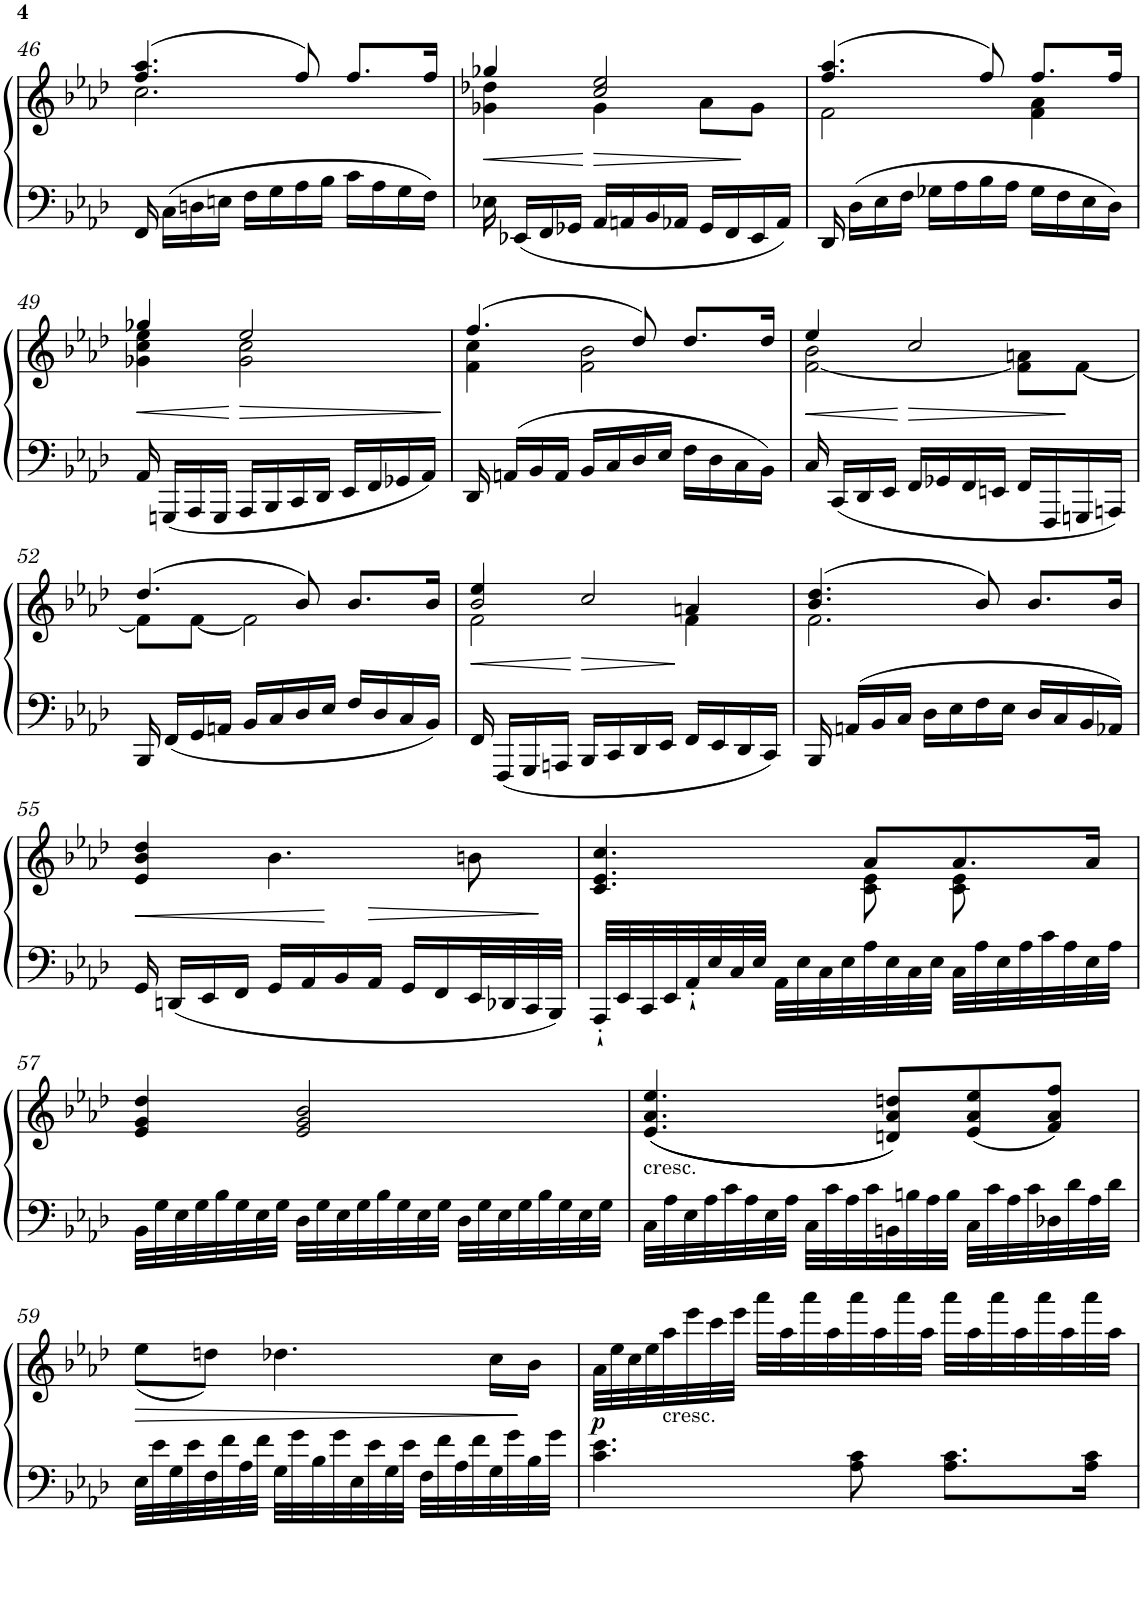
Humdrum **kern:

**kern	**kern	**dynam
*part1	*part1	*part1
*staff2	*staff1	*staff1/2
*I"Piano	*	*
*I'Pno	*	*
!!LO:PB:g=z
*clefF4	*clefG2	*
*k[b-e-a-d-]	*k[b-e-a-d-]	*
*A-:	*A-:	*
*M3/4	*M3/4	*
=46	=46	=46
*	*^	*
16FF/	(>4.ff/ 4.aa-/	2.cc\	.
16C\LL	.	.	.
16Dn\	.	.	.
16En\JJ	.	.	.
16F\LL	.	.	.
16G\	.	.	.
16A-\	8ff/)	.	.
16B-\JJ	.	.	.
16c\LL	8.ff/L	.	.
16A-\	.	.	.
16G\	.	.	.
16F\JJ	16ff/Jk	.	.
=47	=47	=47	=47
!	!	!	!LO:HP:b
16E-X\	4gg-X/	4g-X\ 4dd-X\	<
16EE-X/LL	.	.	.
16FF/	.	.	.
16GG-X/JJ	.	.	.
!	!	!	!LO:HP:n=1:b
16AA-/LL	2cc/ 2ee-/	4g-\	[ >
16AAn/	.	.	.
16BB-/	.	.	.
16AA-X/JJ	.	.	.
16GG-/LL	.	8a-\L	.
16FF/	.	.	.
16EE-/	.	8g-\J	]
16AA-/JJ	.	.	.
=48	=48	=48	=48
16DD-/	(>4.ff/ 4.aa-/	2f\	.
16D-\LL	.	.	.
16E-\	.	.	.
16F\JJ	.	.	.
16G-X\LL	.	.	.
16A-\	.	.	.
16B-\	8ff/)	.	.
16A-\JJ	.	.	.
16G-\LL	8.ff/L	4f\ 4a-\	.
16F\	.	.	.
16E-\	.	.	.
16D-\JJ	16ff/Jk	.	.
!!LO:LB:g=z	!!
=49	=49	=49	=49
!	!	!	!LO:HP:b
16AA-/	4gg-X/	4g-X\ 4cc\ 4ee-\	<
16GGGn/LL	.	.	.
16AAA-/	.	.	.
16GGG/JJ	.	.	.
!	!	!	!LO:HP:n=1:b
16AAA-/LL	2ee-/	2g-\ 2cc\	[ >
16BBB-/	.	.	.
16CC/	.	.	.
16DD-/JJ	.	.	.
16EE-/LL	.	.	.
16FF/	.	.	.
16GG-X/	.	.	.
16AA-/JJ	.	.	.
*	*v	*v	*
.	.	]
=50	=50	=50
*	*^	*
16DD-/	(>4.ff/	4f\ 4cc\	.
16AAn/LL	.	.	.
16BB-/	.	.	.
16AA/JJ	.	.	.
16BB-/LL	.	2f\ 2b-\	.
16C/	.	.	.
16D-/	8dd-/)	.	.
16E-/JJ	.	.	.
16F\LL	8.dd-/L	.	.
16D-\	.	.	.
16C\	.	.	.
16BB-\JJ	16dd-/Jk	.	.
=51	=51	=51	=51
!	!	!	!LO:HP:b
16C/	4ee-/	[2f\ 2b-\	<
16CC/LL	.	.	.
16DD-/	.	.	.
16EE-/JJ	.	.	.
!	!	!	!LO:HP:n=1:b
16FF/LL	2cc/	.	[ >
16GG-X/	.	.	.
16FF/	.	.	.
16EEn/JJ	.	.	.
16FF/LL	.	8f\] 8an\L	.
16FFF/	.	.	.
16GGGn/	.	[8f\J	]
16AAAn/JJ	.	.	.
!!LO:LB:g=z	!!
=52	=52	=52	=52
16BBB-/	(>4.dd-/	8f\L]	.
16FF/LL	.	.	.
16GG/	.	[8f\J	.
16AAn/JJ	.	.	.
16BB-/LL	.	2f\]	.
16C/	.	.	.
16D-/	8b-/)	.	.
16E-/JJ	.	.	.
16F/LL	8.b-/L	.	.
16D-/	.	.	.
16C/	.	.	.
16BB-/JJ	16b-/Jk	.	.
*	*v	*v	*
=53	=53	=53
!	!	!LO:HP:b
*	*^	*
*	*	*^	*
16FF/	4ee-/	2f\	2b-/	<
16FFF/LL	.	.	.	.
16GGG/	.	.	.	.
16AAAn/JJ	.	.	.	.
!	!	!	!	!LO:HP:n=1:b
16BBB-/LL	2cc/	.	.	[ >
16CC/	.	.	.	.
16DD-/	.	.	.	.
16EE-/JJ	.	.	.	.
16FF/LL	.	4f\	4an/	]
16EE-/	.	.	.	.
16DD-/	.	.	.	.
16CC/JJ	.	.	.	.
*	*	*v	*v	*
=54	=54	=54	=54
16BBB-/	(>4.b-/ 4.dd-/	2.f\	.
16AAn/LL	.	.	.
16BB-/	.	.	.
16C/JJ	.	.	.
16D-\LL	.	.	.
16E-\	.	.	.
16F\	8b-/)	.	.
16E-\JJ	.	.	.
16D-/LL	8.b-/L	.	.
16C/	.	.	.
16BB-/	.	.	.
16AA-X/JJ	16b-/Jk	.	.
*	*v	*v	*
!!LO:LB:g=z
=55	=55	=55
16GG/	4e-/ 4b-/ 4dd-/	.
16DDn/LL	.	.
16EE-/	.	.
16FF/JJ	.	.
16GG/LL	4.b-\	.
16AA-/	.	.
16BB-/	.	.
16AA-/JJ	.	.
16GG/LL	.	.
16FF/	.	.
32EE-/L	8bn\	.
32DD-X/	.	.
32CC/	.	.
32BBB-/JJJ	.	.
=56	=56	=56
*	*^	*
32AAA-'`/LLL	4.c/ 4.e-/ 4.cc/	4.ryy	.
32EE-/	.	.	.
32CC/	.	.	.
32EE-/	.	.	.
32AA-'`/	.	.	.
32E-/	.	.	.
32C/	.	.	.
32E-/JJJ	.	.	.
32AA-\LLL	.	.	.
32E-\	.	.	.
32C\	.	.	.
32E-\	.	.	.
32A-\	8a-/L	8c\ 8e-\	.
32E-\	.	.	.
32C\	.	.	.
32E-\JJJ	.	.	.
32C\LLL	8.a-/	8c\ 8e-\	.
32A-\	.	.	.
32E-\	.	.	.
32A-\	.	.	.
32c\	.	8ryy	.
32A-\	.	.	.
32E-\	16a-/Jk	.	.
32A-\JJJ	.	.	.
*	*v	*v	*
!!LO:LB:g=z
=57	=57	=57
32BB-\LLL	4e-/ 4g/ 4dd-/	.
32G\	.	.
32E-\	.	.
32G\	.	.
32B-\	.	.
32G\	.	.
32E-\	.	.
32G\JJJ	.	.
32D-\LLL	2e-/ 2g/ 2b-/	.
32G\	.	.
32E-\	.	.
32G\	.	.
32B-\	.	.
32G\	.	.
32E-\	.	.
32G\JJJ	.	.
32D-\LLL	.	.
32G\	.	.
32E-\	.	.
32G\	.	.
32B-\	.	.
32G\	.	.
32E-\	.	.
32G\JJJ	.	.
=58	=58	=58
!	!LO:TX:b:t=cresc.	!
32C\LLL	(<(<4.e-/ 4.a-/ 4.ee-/	.
32A-\	.	.
32E-\	.	.
32A-\	.	.
32c\	.	.
32A-\	.	.
32E-\	.	.
32A-\JJJ	.	.
32C\LLL	.	.
32c\	.	.
32A-\	.	.
32c\	.	.
32BBn\	8dn/ 8a-/ 8ddn/L))	.
32Bn\	.	.
32A-\	.	.
32B\JJJ	.	.
32C\LLL	(<8e-/ 8a-/ 8ee-/	.
32c\	.	.
32A-\	.	.
32c\	.	.
32D-X\	8f/ 8a-/ 8ff/J)	.
32d-\	.	.
32A-\	.	.
32d-\JJJ	.	.
!!LO:LB:g=z
=59	=59	=59
!	!	!LO:HP:b
32E-\LLL	(<8ee-\L	>
32e-\	.	.
32G\	.	.
32e-\	.	.
32F\	8ddn\J)	.
32f\	.	.
32A-\	.	.
32f\JJJ	.	.
32G\LLL	4.dd-X\	.
32g\	.	.
32B-\	.	.
32g\	.	.
32E-\	.	.
32e-\	.	.
32G\	.	.
32e-\JJJ	.	.
32F\LLL	.	.
32f\	.	.
32A-\	.	.
32f\	.	.
32G\	16cc\LL	.
32g\	.	.
32B-\	16b-\JJ	]
32g\JJJ	.	.
=60	=60	=60
!	!	!LO:DY:b
4.c\ 4.e-\	32a-\LLL	p
.	32ee-\	.
.	32cc\	.
.	32ee-\	.
!	!LO:TX:b:t=cresc.	!
.	32aa-\	.
.	32eee-\	.
.	32ccc\	.
.	32eee-\JJJ	.
.	32aaa-\LLL	.
.	32aa-\	.
.	32aaa-\	.
.	32aa-\	.
8A-\ 8c\	32aaa-\	.
.	32aa-\	.
.	32aaa-\	.
.	32aa-\JJJ	.
8.A-\ 8.c\L	32aaa-\LLL	.
.	32aa-\	.
.	32aaa-\	.
.	32aa-\	.
.	32aaa-\	.
.	32aa-\	.
16A-\ 16c\Jk	32aaa-\	.
.	32aa-\JJJ	.
=	=	=
*-	*-	*-
